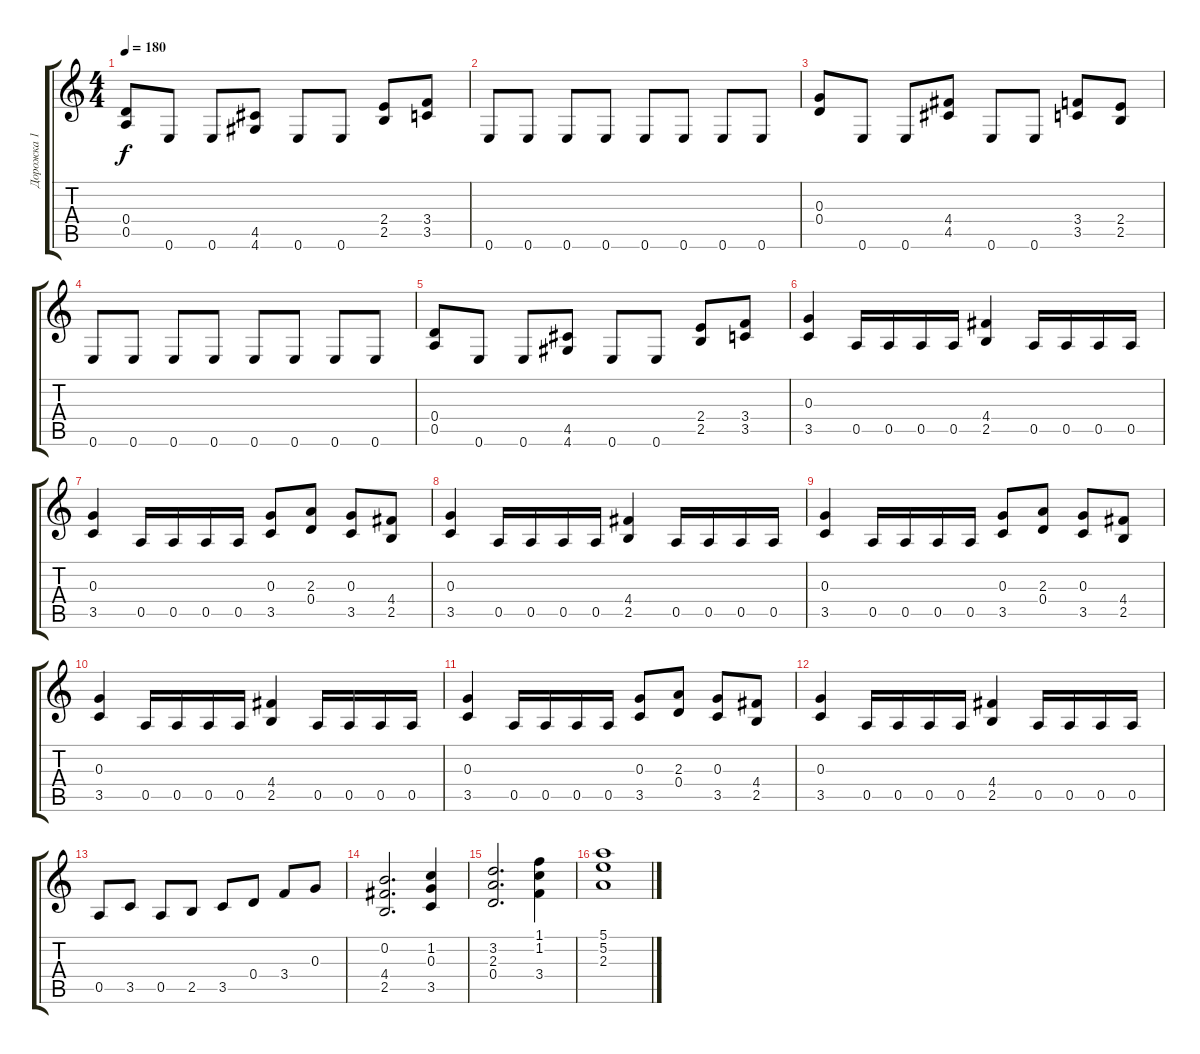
\track ("Дорожка 1" "Дорожка 1") {instrument distortionguitar}
\staff {score tabs}
\tuning (E4 B3 G3 D3 A2 E2) {hide}
\ts (4 4)
\tempo 180
\clef g2
\ks c
(0.4 0.5).8{dy f} 0.6.8 0.6.8 (4.5 4.6).8 0.6.8 0.6.8 (2.4 2.5).8 (3.4 3.5).8 |
0.6.8 0.6.8 0.6.8 0.6.8 0.6.8 0.6.8 0.6.8 0.6.8 |
(0.3 0.4).8 0.6.8 0.6.8 (4.4 4.5).8 0.6.8 0.6.8 (3.4 3.5).8 (2.4 2.5).8 |
0.6.8 0.6.8 0.6.8 0.6.8 0.6.8 0.6.8 0.6.8 0.6.8 |
(0.4 0.5).8 0.6.8 0.6.8 (4.5 4.6).8 0.6.8 0.6.8 (2.4 2.5).8 (3.4 3.5).8 |
(0.3 3.5).4 0.5.16 0.5.16 0.5.16 0.5.16 (4.4 2.5).4 0.5.16 0.5.16 0.5.16 0.5.16 |
(0.3 3.5).4 0.5.16 0.5.16 0.5.16 0.5.16 (0.3 3.5).8 (2.3 0.4).8 (0.3 3.5).8 (4.4 2.5).8 |
(0.3 3.5).4 0.5.16 0.5.16 0.5.16 0.5.16 (4.4 2.5).4 0.5.16 0.5.16 0.5.16 0.5.16 |
(0.3 3.5).4 0.5.16 0.5.16 0.5.16 0.5.16 (0.3 3.5).8 (2.3 0.4).8 (0.3 3.5).8 (4.4 2.5).8 |
(0.3 3.5).4 0.5.16 0.5.16 0.5.16 0.5.16 (4.4 2.5).4 0.5.16 0.5.16 0.5.16 0.5.16 |
(0.3 3.5).4 0.5.16 0.5.16 0.5.16 0.5.16 (0.3 3.5).8 (2.3 0.4).8 (0.3 3.5).8 (4.4 2.5).8 |
(0.3 3.5).4 0.5.16 0.5.16 0.5.16 0.5.16 (4.4 2.5).4 0.5.16 0.5.16 0.5.16 0.5.16 |
0.5.8 3.5.8 0.5.8 2.5.8 3.5.8 0.4.8 3.4.8 0.3.8 |
(0.2 4.4 2.5).2{d} (1.2 0.3 3.5).4 |
(3.2 2.3 0.4).2{d} (1.1 1.2 3.4).4 |
(5.1 5.2 2.3).1
